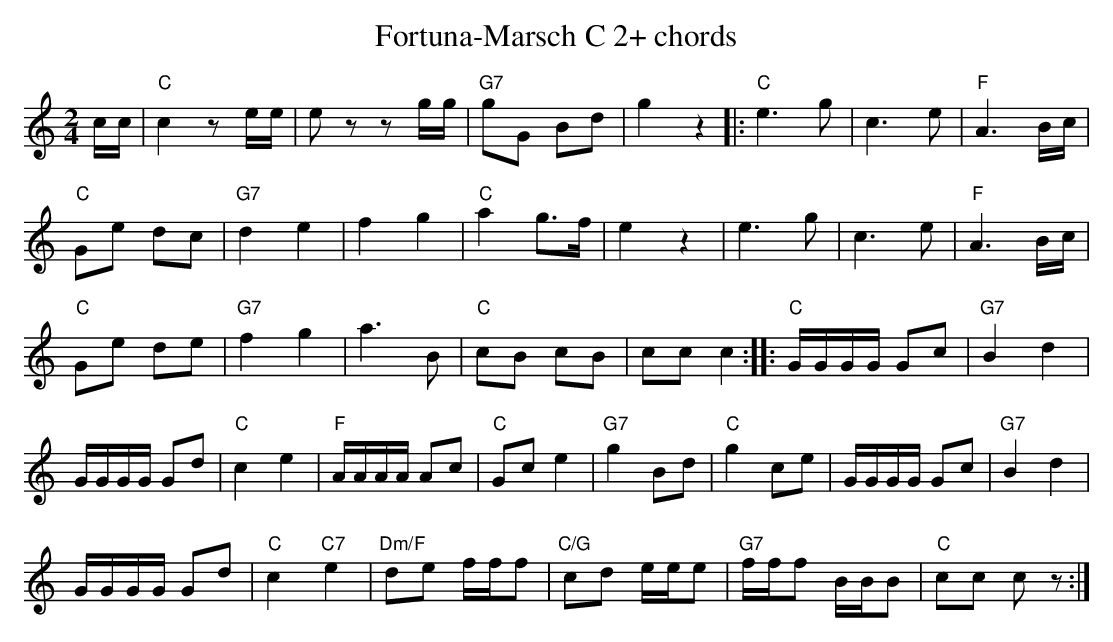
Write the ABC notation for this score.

X:1
T:Fortuna-Marsch C 2+ chords
M:2/4
L:1/8
K:Cmaj%%MIDI gchordon
c/2c/2 | "C"c2ze/2e/2 | e zzg/2g/2 | "G7"gG Bd | g2z2 |: "C"e3g | c3e | "F"A3 B/2c/2 |
"C"Ge dc | "G7"d2e2 | f2g2 | "C"a2 g>f | e2z2 | e3g | c3e | "F"A3 B/2c/2 |
"C"Ge de | "G7"f2g2 | a3B | "C"cB cB | cc c2 :: "C"G/2G/2G/2G/2 Gc | "G7"B2d2 |
G/2G/2G/2G/2 Gd | "C"c2e2 | "F"A/2A/2A/2A/2 Ac | "C"Gc e2 | "G7"g2 Bd | "C"g2 ce | G/2G/2G/2G/2 Gc | "G7"B2d2 |
G/2G/2G/2G/2 Gd | "C"c2"C7"e2 | "Dm/F"de f/2f/2f | "C/G"cd e/2e/2e | "G7"f/2f/2f B/2B/2B | "C"cc cz :|
